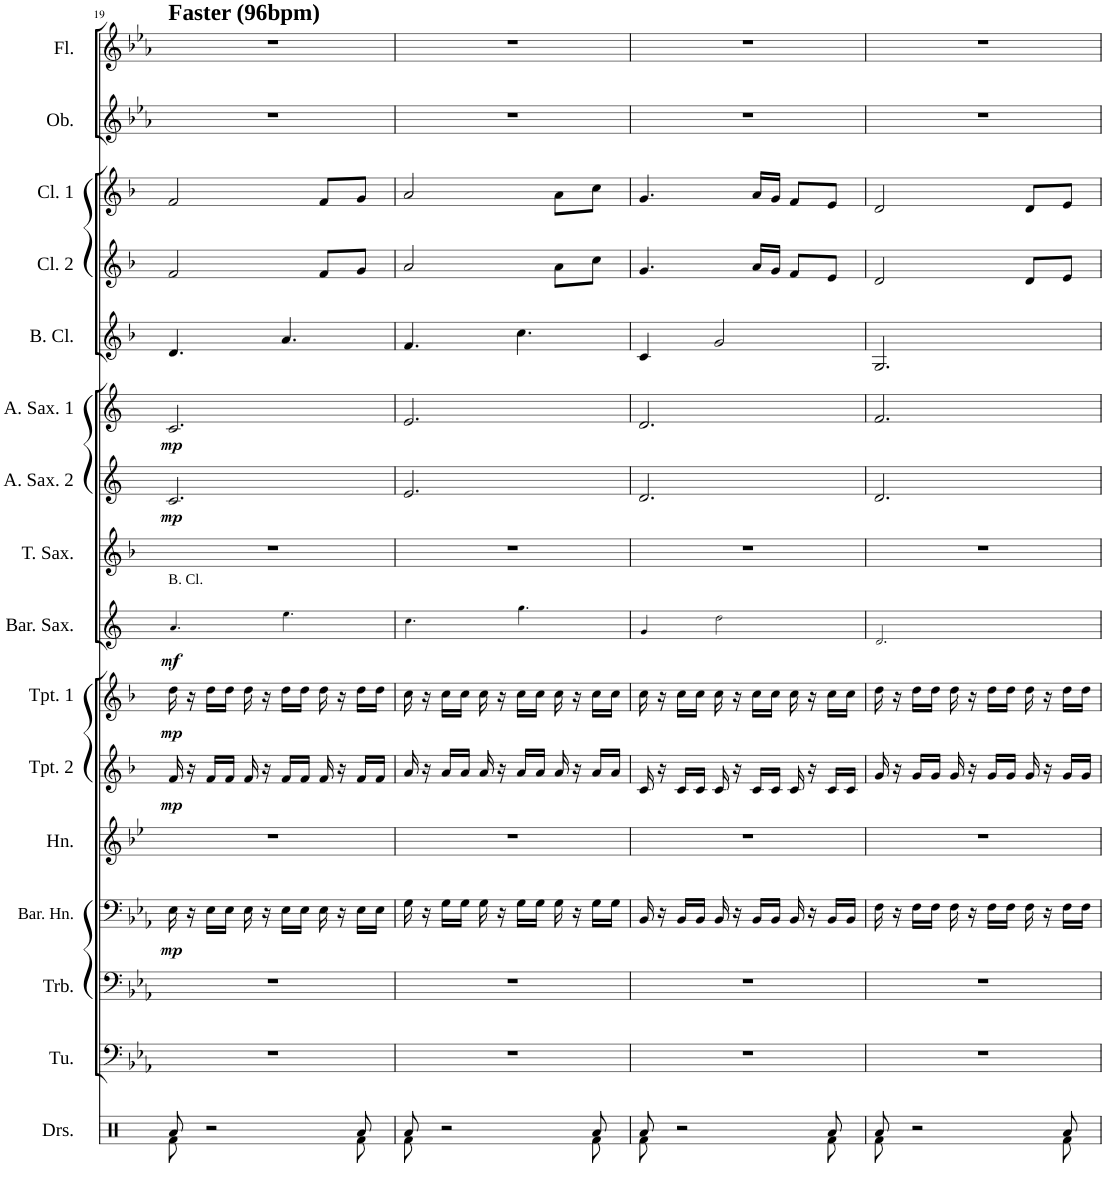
**kern	**kern	**kern	**kern	**dynam	**kern	**kern	**dynam	**kern	**dynam	**kern	**dynam	**kern	**kern	**dynam	**kern	**dynam	**kern	**kern	**kern	**kern	**kern
*part16	*part15	*part14	*part13	*part13	*part12	*part11	*part11	*part10	*part10	*part9	*part9	*part8	*part7	*part7	*part6	*part6	*part5	*part4	*part3	*part2	*part1
*staff16	*staff15	*staff14	*staff13	*staff13	*staff12	*staff11	*staff11	*staff10	*staff10	*staff9	*staff9	*staff8	*staff7	*staff7	*staff6	*staff6	*staff5	*staff4	*staff3	*staff2	*staff1
*I"Drumset	*I"Tuba	*I"Trombone	*I"Baritone Horn	*	*I"Horn	*I"Trumpet 2	*	*I"Trumpet 1	*	*I"Baritone Saxophone	*	*I"Tenor Saxophone	*I"Alto Saxophone 2	*	*I"Alto Saxophone 1	*	*I"Bass Clarinet	*I"Clarinet 2	*I"Clarinet 1	*I"Oboe	*I"Flute
*I'Drs.	*I'Tu.	*I'Trb.	*I'Bar. Hn.	*	*I'Hn.	*I'Tpt. 2	*	*I'Tpt. 1	*	*I'Bar. Sax.	*	*I'T. Sax.	*I'A. Sax. 2	*	*I'A. Sax. 1	*	*I'B. Cl.	*I'Cl. 2	*I'Cl. 1	*I'Ob.	*I'Fl.
!!LO:PB:g=z
*clefX	*clefF4	*clefF4	*clefF4	*	*clefG2	*clefG2	*	*clefG2	*	*clefG2	*	*clefG2	*clefG2	*	*clefG2	*	*clefG2	*clefG2	*clefG2	*clefG2	*clefG2
*	*	*	*Trd4c7	*	*Trd4c7	*Trd1c2	*	*Trd1c2	*	*Trd12c21	*	*Trd8c14	*Trd5c9	*	*Trd5c9	*	*Trd8c14	*Trd1c2	*Trd1c2	*	*
*k[]	*k[b-e-a-]	*k[b-e-a-]	*k[b-e-a-]	*	*k[b-e-]	*k[b-]	*	*k[b-]	*	*k[]	*	*k[b-]	*k[]	*	*k[]	*	*k[b-]	*k[b-]	*k[b-]	*k[b-e-a-]	*k[b-e-a-]
*M3/4	*M3/4	*M3/4	*M3/4	*	*M3/4	*M3/4	*	*M3/4	*	*M3/4	*	*M3/4	*M3/4	*	*M3/4	*	*M3/4	*M3/4	*M3/4	*M3/4	*M3/4
=19	=19	=19	=19	=19	=19	=19	=19	=19	=19	=19	=19	=19	=19	=19	=19	=19	=19	=19	=19	=19	=19
*^	*	*	*	*	*	*	*	*	*	*	*	*	*	*	*	*	*	*	*	*	*
!	!	!	!	!	!	!	!	!	!	!	!	!	!	!	!	!	!	!	!	!	!	!LO:TX:a:B:t=Faster (96bpm)
!	!	!	!	!	!	!	!	!	!	!	!LO:TX:a:t=B. Cl.	!	!	!	!	!	!	!	!	!	!	!
!	!	!	!	!	!LO:DY:b	!	!	!LO:DY:b	!	!LO:DY:b	!	!LO:DY:b	!	!	!LO:DY:b	!	!LO:DY:b	!	!	!	!	!
8Ra/	8Rf\L	2.r	2.r	16E-\	mp	2.r	16f/	mp	16dd\	mp	4.a!/	mf	2.r	2.c/	mp	2.c/	mp	4.d/	2f/	2f/	2.r	2.r
.	.	.	.	16r	.	.	16r	.	16r	.	.	.	.	.	.	.	.	.	.	.	.	.
2r	2ryy	.	.	16E-\LL	.	.	16f/LL	.	16dd\LL	.	.	.	.	.	.	.	.	.	.	.	.	.
.	.	.	.	16E-\JJ	.	.	16f/JJ	.	16dd\JJ	.	.	.	.	.	.	.	.	.	.	.	.	.
.	.	.	.	16E-\	.	.	16f/	.	16dd\	.	.	.	.	.	.	.	.	.	.	.	.	.
.	.	.	.	16r	.	.	16r	.	16r	.	.	.	.	.	.	.	.	.	.	.	.	.
.	.	.	.	16E-\LL	.	.	16f/LL	.	16dd\LL	.	4.ee!\	.	.	.	.	.	.	4.a/	.	.	.	.
.	.	.	.	16E-\JJ	.	.	16f/JJ	.	16dd\JJ	.	.	.	.	.	.	.	.	.	.	.	.	.
.	.	.	.	16E-\	.	.	16f/	.	16dd\	.	.	.	.	.	.	.	.	.	8f/L	8f/L	.	.
.	.	.	.	16r	.	.	16r	.	16r	.	.	.	.	.	.	.	.	.	.	.	.	.
8Ra/	8Rf\J	.	.	16E-\LL	.	.	16f/LL	.	16dd\LL	.	.	.	.	.	.	.	.	.	8g/J	8g/J	.	.
.	.	.	.	16E-\JJ	.	.	16f/JJ	.	16dd\JJ	.	.	.	.	.	.	.	.	.	.	.	.	.
=20	=20	=20	=20	=20	=20	=20	=20	=20	=20	=20	=20	=20	=20	=20	=20	=20	=20	=20	=20	=20	=20	=20
8Ra/	8Rf\L	2.r	2.r	16G\	.	2.r	16a/	.	16cc\	.	4.cc!\	.	2.r	2.e/	.	2.e/	.	4.f/	2a/	2a/	2.r	2.r
.	.	.	.	16r	.	.	16r	.	16r	.	.	.	.	.	.	.	.	.	.	.	.	.
2r	2ryy	.	.	16G\LL	.	.	16a/LL	.	16cc\LL	.	.	.	.	.	.	.	.	.	.	.	.	.
.	.	.	.	16G\JJ	.	.	16a/JJ	.	16cc\JJ	.	.	.	.	.	.	.	.	.	.	.	.	.
.	.	.	.	16G\	.	.	16a/	.	16cc\	.	.	.	.	.	.	.	.	.	.	.	.	.
.	.	.	.	16r	.	.	16r	.	16r	.	.	.	.	.	.	.	.	.	.	.	.	.
.	.	.	.	16G\LL	.	.	16a/LL	.	16cc\LL	.	4.gg!\	.	.	.	.	.	.	4.cc\	.	.	.	.
.	.	.	.	16G\JJ	.	.	16a/JJ	.	16cc\JJ	.	.	.	.	.	.	.	.	.	.	.	.	.
.	.	.	.	16G\	.	.	16a/	.	16cc\	.	.	.	.	.	.	.	.	.	8a\L	8a\L	.	.
.	.	.	.	16r	.	.	16r	.	16r	.	.	.	.	.	.	.	.	.	.	.	.	.
8Ra/	8Rf\J	.	.	16G\LL	.	.	16a/LL	.	16cc\LL	.	.	.	.	.	.	.	.	.	8cc\J	8cc\J	.	.
.	.	.	.	16G\JJ	.	.	16a/JJ	.	16cc\JJ	.	.	.	.	.	.	.	.	.	.	.	.	.
=21	=21	=21	=21	=21	=21	=21	=21	=21	=21	=21	=21	=21	=21	=21	=21	=21	=21	=21	=21	=21	=21	=21
8Ra/	8Rf\L	2.r	2.r	16BB-/	.	2.r	16c/	.	16cc\	.	4g!/	.	2.r	2.d/	.	2.d/	.	4c/	4.g/	4.g/	2.r	2.r
.	.	.	.	16r	.	.	16r	.	16r	.	.	.	.	.	.	.	.	.	.	.	.	.
2r	2ryy	.	.	16BB-/LL	.	.	16c/LL	.	16cc\LL	.	.	.	.	.	.	.	.	.	.	.	.	.
.	.	.	.	16BB-/JJ	.	.	16c/JJ	.	16cc\JJ	.	.	.	.	.	.	.	.	.	.	.	.	.
.	.	.	.	16BB-/	.	.	16c/	.	16cc\	.	2dd!\	.	.	.	.	.	.	2g/	.	.	.	.
.	.	.	.	16r	.	.	16r	.	16r	.	.	.	.	.	.	.	.	.	.	.	.	.
.	.	.	.	16BB-/LL	.	.	16c/LL	.	16cc\LL	.	.	.	.	.	.	.	.	.	16a/LL	16a/LL	.	.
.	.	.	.	16BB-/JJ	.	.	16c/JJ	.	16cc\JJ	.	.	.	.	.	.	.	.	.	16g/JJ	16g/JJ	.	.
.	.	.	.	16BB-/	.	.	16c/	.	16cc\	.	.	.	.	.	.	.	.	.	8f/L	8f/L	.	.
.	.	.	.	16r	.	.	16r	.	16r	.	.	.	.	.	.	.	.	.	.	.	.	.
8Ra/	8Rf\J	.	.	16BB-/LL	.	.	16c/LL	.	16cc\LL	.	.	.	.	.	.	.	.	.	8e/J	8e/J	.	.
.	.	.	.	16BB-/JJ	.	.	16c/JJ	.	16cc\JJ	.	.	.	.	.	.	.	.	.	.	.	.	.
=22	=22	=22	=22	=22	=22	=22	=22	=22	=22	=22	=22	=22	=22	=22	=22	=22	=22	=22	=22	=22	=22	=22
8Ra/	8Rf\L	2.r	2.r	16F\	.	2.r	16g/	.	16dd\	.	2.d!/	.	2.r	2.d/	.	2.f/	.	2.G/	2d/	2d/	2.r	2.r
.	.	.	.	16r	.	.	16r	.	16r	.	.	.	.	.	.	.	.	.	.	.	.	.
2r	2ryy	.	.	16F\LL	.	.	16g/LL	.	16dd\LL	.	.	.	.	.	.	.	.	.	.	.	.	.
.	.	.	.	16F\JJ	.	.	16g/JJ	.	16dd\JJ	.	.	.	.	.	.	.	.	.	.	.	.	.
.	.	.	.	16F\	.	.	16g/	.	16dd\	.	.	.	.	.	.	.	.	.	.	.	.	.
.	.	.	.	16r	.	.	16r	.	16r	.	.	.	.	.	.	.	.	.	.	.	.	.
.	.	.	.	16F\LL	.	.	16g/LL	.	16dd\LL	.	.	.	.	.	.	.	.	.	.	.	.	.
.	.	.	.	16F\JJ	.	.	16g/JJ	.	16dd\JJ	.	.	.	.	.	.	.	.	.	.	.	.	.
.	.	.	.	16F\	.	.	16g/	.	16dd\	.	.	.	.	.	.	.	.	.	8d/L	8d/L	.	.
.	.	.	.	16r	.	.	16r	.	16r	.	.	.	.	.	.	.	.	.	.	.	.	.
8Ra/	8Rf\J	.	.	16F\LL	.	.	16g/LL	.	16dd\LL	.	.	.	.	.	.	.	.	.	8e/J	8e/J	.	.
.	.	.	.	16F\JJ	.	.	16g/JJ	.	16dd\JJ	.	.	.	.	.	.	.	.	.	.	.	.	.
*v	*v	*	*	*	*	*	*	*	*	*	*	*	*	*	*	*	*	*	*	*	*	*
=	=	=	=	=	=	=	=	=	=	=	=	=	=	=	=	=	=	=	=	=	=
*-	*-	*-	*-	*-	*-	*-	*-	*-	*-	*-	*-	*-	*-	*-	*-	*-	*-	*-	*-	*-	*-
